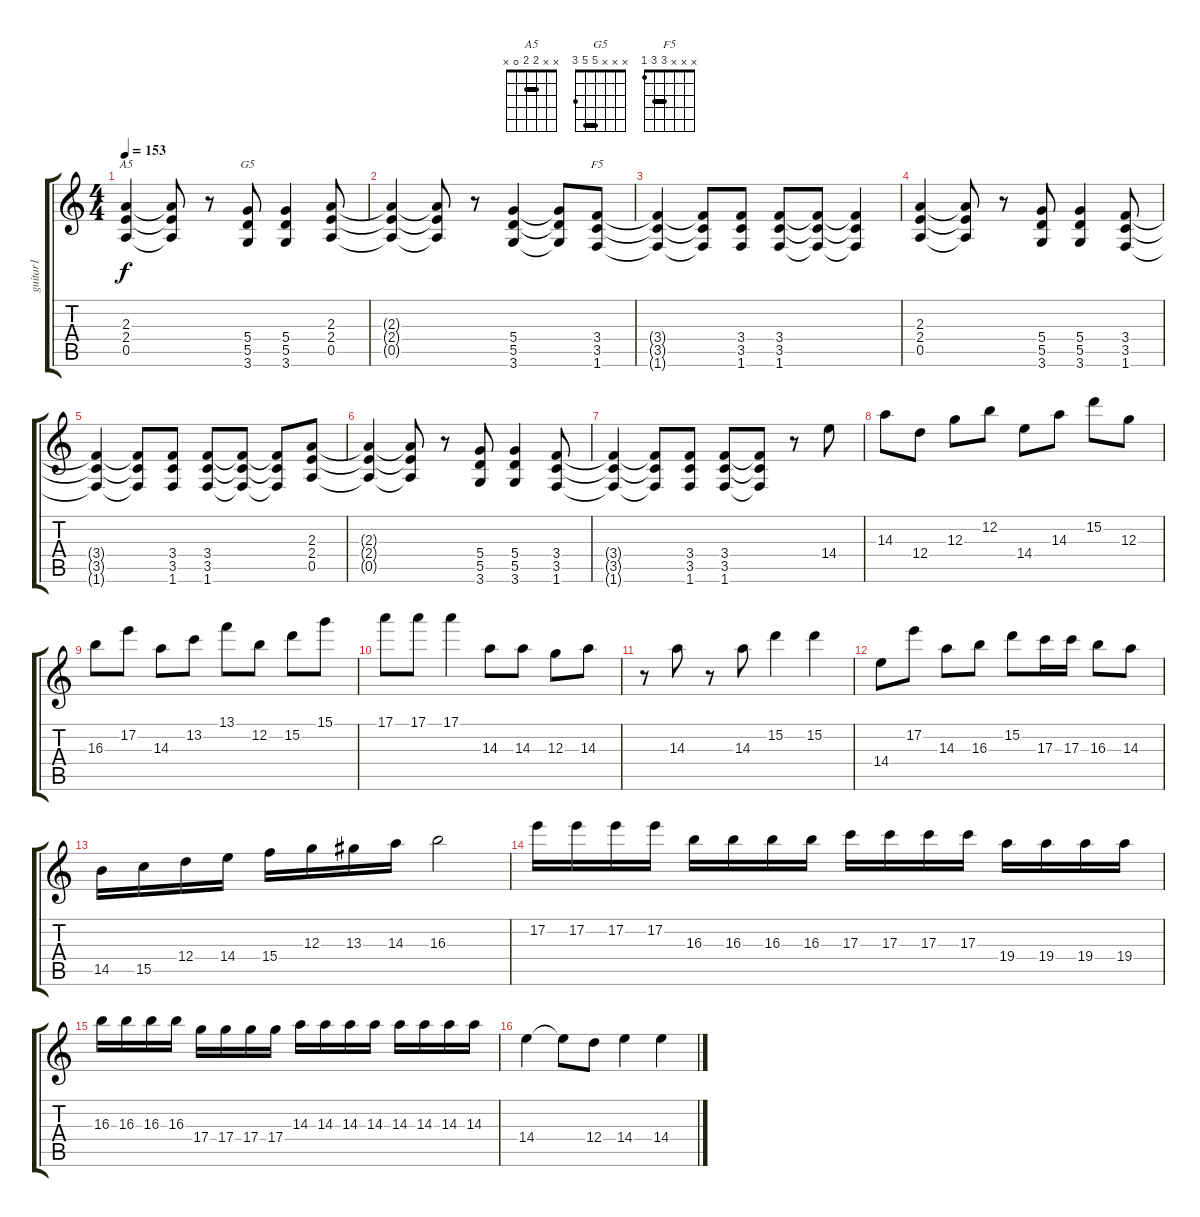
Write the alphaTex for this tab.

\track ("guitar1" "guitar1") {instrument overdrivenguitar}
\staff {score tabs}
\tuning (E4 B3 G3 D3 A2 E2) {hide}
\chord ("A5" x x 2 2 0 x) {barre 2}
\chord ("G5" x x x 5 5 3) {barre 5}
\chord ("F5" x x x 3 3 1) {barre 3}
\ts (4 4)
\tempo 153
\clef g2
\ks aminor
(2.3 2.4 0.5).4{ch "A5" dy f} (2.3{t} 2.4{t} 0.5{t}).8 r.8 (5.4 5.5 3.6).8{ch "G5"} (5.4 5.5 3.6).4 (2.3 2.4 0.5).8 |
(2.3{t} 2.4{t} 0.5{t}).4 (2.3{t} 2.4{t} 0.5{t}).8 r.8 (5.4 5.5 3.6).4 (5.4{t} 5.5{t} 3.6{t}).8 (3.4 3.5 1.6).8{ch "F5"} |
(3.4{t} 3.5{t} 1.6{t}).4 (3.4{t} 3.5{t} 1.6{t}).8 (3.4 3.5 1.6).8 (3.4 3.5 1.6).8 (3.4{t} 3.5{t} 1.6{t}).8 (3.4{t} 3.5{t} 1.6{t}).4 |
(2.3 2.4 0.5).4 (2.3{t} 2.4{t} 0.5{t}).8 r.8 (5.4 5.5 3.6).8 (5.4 5.5 3.6).4 (3.4 3.5 1.6).8 |
(3.4{t} 3.5{t} 1.6{t}).4 (3.4{t} 3.5{t} 1.6{t}).8 (3.4 3.5 1.6).8 (3.4 3.5 1.6).8 (3.4{t} 3.5{t} 1.6{t}).8 (3.4{t} 3.5{t} 1.6{t}).8 (2.3 2.4 0.5).8 |
(2.3{t} 2.4{t} 0.5{t}).4 (2.3{t} 2.4{t} 0.5{t}).8 r.8 (5.4 5.5 3.6).8 (5.4 5.5 3.6).4 (3.4 3.5 1.6).8 |
(3.4{t} 3.5{t} 1.6{t}).4 (3.4{t} 3.5{t} 1.6{t}).8 (3.4 3.5 1.6).8 (3.4 3.5 1.6).8 (3.4{t} 3.5{t} 1.6{t}).8 r.8 14.4.8 |
14.3.8 12.4.8 12.3.8 12.2.8 14.4.8 14.3.8 15.2.8 12.3.8 |
16.3.8 17.2.8 14.3.8 13.2.8 13.1.8 12.2.8 15.2.8 15.1.8 |
17.1.8 17.1.8 17.1.4 14.3.8 14.3.8 12.3.8 14.3.8 |
r.8 14.3.8 r.8 14.3.8 15.2.4 15.2.4 |
14.4.8 17.2.8 14.3.8 16.3.8 15.2.8 17.3.16 17.3.16 16.3.8 14.3.8 |
14.5.16 15.5.16 12.4.16 14.4.16 15.4.16 12.3.16 13.3.16 14.3.16 16.3.2 |
17.2.16 17.2.16 17.2.16 17.2.16 16.3.16 16.3.16 16.3.16 16.3.16 17.3.16 17.3.16 17.3.16 17.3.16 19.4.16 19.4.16 19.4.16 19.4.16 |
16.3.16 16.3.16 16.3.16 16.3.16 17.4.16 17.4.16 17.4.16 17.4.16 14.3.16 14.3.16 14.3.16 14.3.16 14.3.16 14.3.16 14.3.16 14.3.16 |
14.4.4 14.4{t}.8 12.4.8 14.4.4 14.4.4
